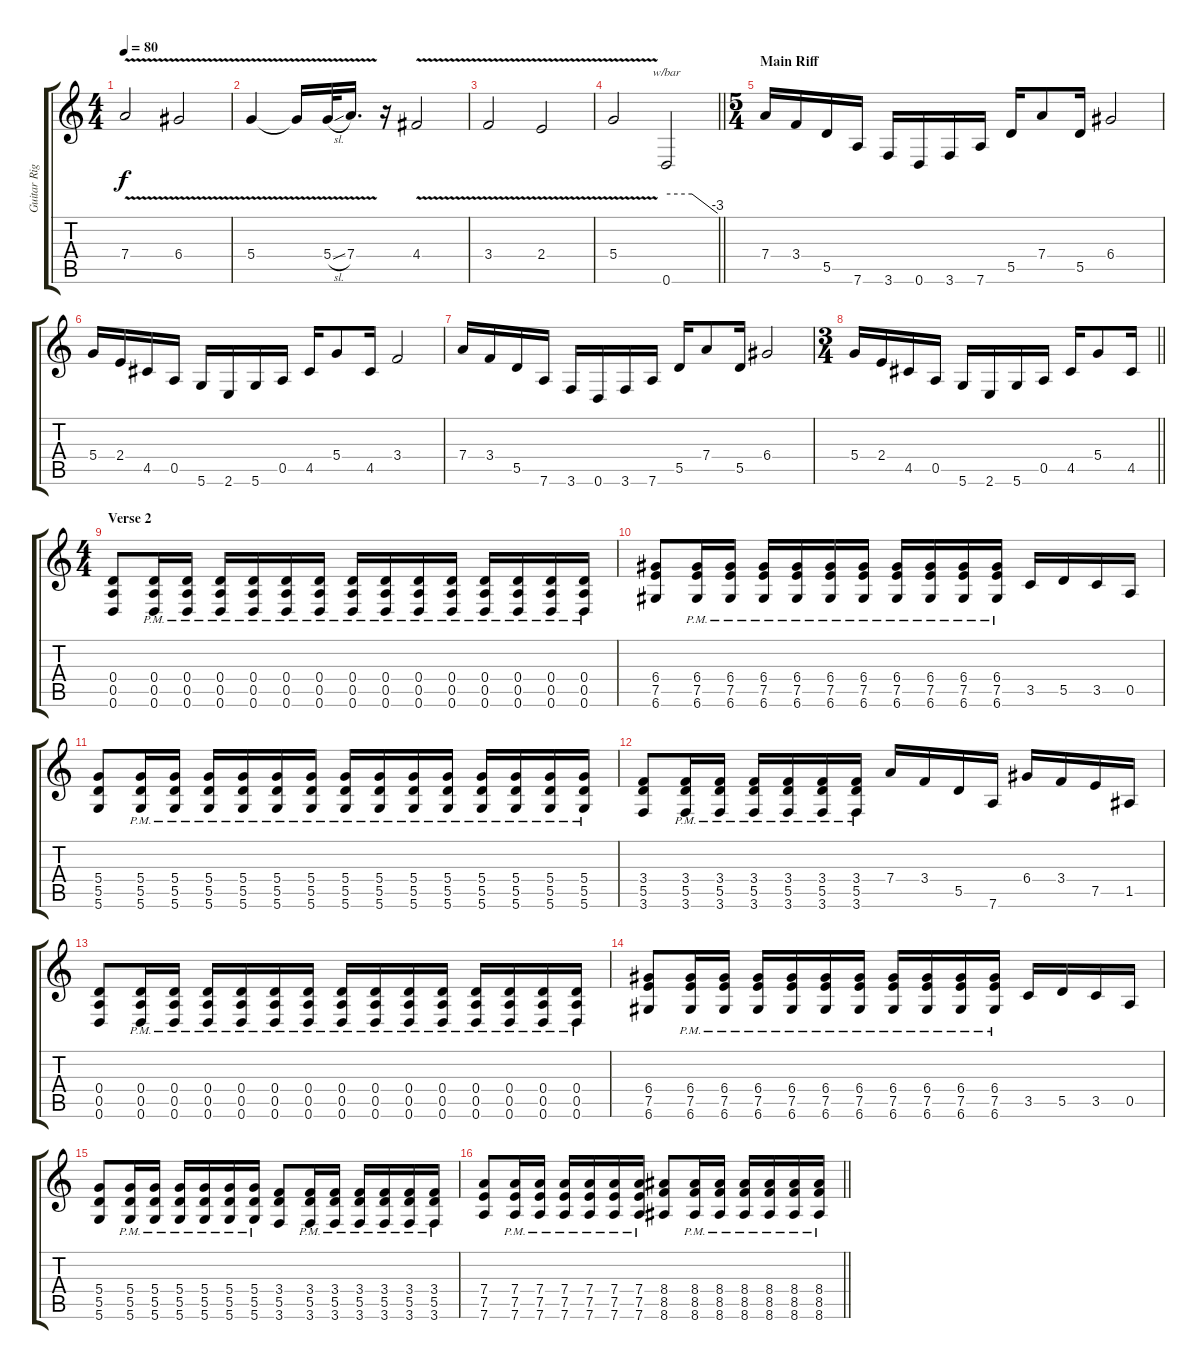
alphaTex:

\track ("Guitar Right" "Guitar Rig") {instrument distortionguitar}
\staff {score tabs}
\tuning (E4 B3 G3 D3 A2 D2) {hide}
\ts (4 4)
\tempo 80
\clef g2
\ks c
7.4{v}.2{dy f} 6.4{v}.2 |
5.4{v}.4 5.4{t}.16 5.4{v sl}.32 7.4{v}.16{d} r.16 4.4{v}.2 |
3.4{v}.2 2.4{v}.2 |
\barLineRight lightlight
5.4{v}.2 0.6.2{tbe (custom default 0 0 30 0 60 -12)} |
\ts (5 4)
\section ("" "Main Riff")
7.4.16 3.4.16 5.5.16 7.6.16 3.6.16 0.6.16 3.6.16 7.6.16 5.5.16 7.4.8 5.5.16 6.4.2 |
5.4.16 2.4.16 4.5.16 0.5.16 5.6.16 2.6.16 5.6.16 0.5.16 4.5.16 5.4.8 4.5.16 3.4.2 |
7.4.16 3.4.16 5.5.16 7.6.16 3.6.16 0.6.16 3.6.16 7.6.16 5.5.16 7.4.8 5.5.16 6.4.2 |
\ts (3 4)
\barLineRight lightlight
5.4.16 2.4.16 4.5.16 0.5.16 5.6.16 2.6.16 5.6.16 0.5.16 4.5.16 5.4.8 4.5.16 |
\ts (4 4)
\section ("" "Verse 2")
(0.4 0.5 0.6).8 (0.4{pm} 0.5{pm} 0.6{pm}).16 (0.4{pm} 0.5{pm} 0.6{pm}).16 (0.4{pm} 0.5{pm} 0.6{pm}).16 (0.4{pm} 0.5{pm} 0.6{pm}).16 (0.4{pm} 0.5{pm} 0.6{pm}).16 (0.4{pm} 0.5{pm} 0.6{pm}).16 (0.4{pm} 0.5{pm} 0.6{pm}).16 (0.4{pm} 0.5{pm} 0.6{pm}).16 (0.4{pm} 0.5{pm} 0.6{pm}).16 (0.4{pm} 0.5{pm} 0.6{pm}).16 (0.4{pm} 0.5{pm} 0.6{pm}).16 (0.4{pm} 0.5{pm} 0.6{pm}).16 (0.4{pm} 0.5{pm} 0.6{pm}).16 (0.4{pm} 0.5{pm} 0.6{pm}).16 |
(6.4 7.5 6.6).8 (6.4{pm} 7.5{pm} 6.6{pm}).16 (6.4{pm} 7.5{pm} 6.6{pm}).16 (6.4{pm} 7.5{pm} 6.6{pm}).16 (6.4{pm} 7.5{pm} 6.6{pm}).16 (6.4{pm} 7.5{pm} 6.6{pm}).16 (6.4{pm} 7.5{pm} 6.6{pm}).16 (6.4{pm} 7.5{pm} 6.6{pm}).16 (6.4{pm} 7.5{pm} 6.6{pm}).16 (6.4{pm} 7.5{pm} 6.6{pm}).16 (6.4{pm} 7.5{pm} 6.6{pm}).16 3.5.16 5.5.16 3.5.16 0.5.16 |
(5.4 5.5 5.6).8 (5.4{pm} 5.5{pm} 5.6{pm}).16 (5.4{pm} 5.5{pm} 5.6{pm}).16 (5.4{pm} 5.5{pm} 5.6{pm}).16 (5.4{pm} 5.5{pm} 5.6{pm}).16 (5.4{pm} 5.5{pm} 5.6{pm}).16 (5.4{pm} 5.5{pm} 5.6{pm}).16 (5.4{pm} 5.5{pm} 5.6{pm}).16 (5.4{pm} 5.5{pm} 5.6{pm}).16 (5.4{pm} 5.5{pm} 5.6{pm}).16 (5.4{pm} 5.5{pm} 5.6{pm}).16 (5.4{pm} 5.5{pm} 5.6{pm}).16 (5.4{pm} 5.5{pm} 5.6{pm}).16 (5.4{pm} 5.5{pm} 5.6{pm}).16 (5.4{pm} 5.5{pm} 5.6{pm}).16 |
(3.4 5.5 3.6).8 (3.4{pm} 5.5{pm} 3.6{pm}).16 (3.4{pm} 5.5{pm} 3.6{pm}).16 (3.4{pm} 5.5{pm} 3.6{pm}).16 (3.4{pm} 5.5{pm} 3.6{pm}).16 (3.4{pm} 5.5{pm} 3.6{pm}).16 (3.4{pm} 5.5{pm} 3.6{pm}).16 7.4.16 3.4.16 5.5.16 7.6.16 6.4.16 3.4.16 7.5.16 1.5.16 |
(0.4 0.5 0.6).8 (0.4{pm} 0.5{pm} 0.6{pm}).16 (0.4{pm} 0.5{pm} 0.6{pm}).16 (0.4{pm} 0.5{pm} 0.6{pm}).16 (0.4{pm} 0.5{pm} 0.6{pm}).16 (0.4{pm} 0.5{pm} 0.6{pm}).16 (0.4{pm} 0.5{pm} 0.6{pm}).16 (0.4{pm} 0.5{pm} 0.6{pm}).16 (0.4{pm} 0.5{pm} 0.6{pm}).16 (0.4{pm} 0.5{pm} 0.6{pm}).16 (0.4{pm} 0.5{pm} 0.6{pm}).16 (0.4{pm} 0.5{pm} 0.6{pm}).16 (0.4{pm} 0.5{pm} 0.6{pm}).16 (0.4{pm} 0.5{pm} 0.6{pm}).16 (0.4{pm} 0.5{pm} 0.6{pm}).16 |
(6.4 7.5 6.6).8 (6.4{pm} 7.5{pm} 6.6{pm}).16 (6.4{pm} 7.5{pm} 6.6{pm}).16 (6.4{pm} 7.5{pm} 6.6{pm}).16 (6.4{pm} 7.5{pm} 6.6{pm}).16 (6.4{pm} 7.5{pm} 6.6{pm}).16 (6.4{pm} 7.5{pm} 6.6{pm}).16 (6.4{pm} 7.5{pm} 6.6{pm}).16 (6.4{pm} 7.5{pm} 6.6{pm}).16 (6.4{pm} 7.5{pm} 6.6{pm}).16 (6.4{pm} 7.5{pm} 6.6{pm}).16 3.5.16 5.5.16 3.5.16 0.5.16 |
(5.4 5.5 5.6).8 (5.4{pm} 5.5{pm} 5.6{pm}).16 (5.4{pm} 5.5{pm} 5.6{pm}).16 (5.4{pm} 5.5{pm} 5.6{pm}).16 (5.4{pm} 5.5{pm} 5.6{pm}).16 (5.4{pm} 5.5{pm} 5.6{pm}).16 (5.4{pm} 5.5{pm} 5.6{pm}).16 (3.4 5.5 3.6).8 (3.4{pm} 5.5{pm} 3.6{pm}).16 (3.4{pm} 5.5{pm} 3.6{pm}).16 (3.4{pm} 5.5{pm} 3.6{pm}).16 (3.4{pm} 5.5{pm} 3.6{pm}).16 (3.4{pm} 5.5{pm} 3.6{pm}).16 (3.4{pm} 5.5{pm} 3.6{pm}).16 |
\barLineRight lightlight
(7.4 7.5 7.6).8 (7.4{pm} 7.5{pm} 7.6{pm}).16 (7.4{pm} 7.5{pm} 7.6{pm}).16 (7.4{pm} 7.5{pm} 7.6{pm}).16 (7.4{pm} 7.5{pm} 7.6{pm}).16 (7.4{pm} 7.5{pm} 7.6{pm}).16 (7.4{pm} 7.5{pm} 7.6{pm}).16 (8.4 8.5 8.6).8 (8.4{pm} 8.5{pm} 8.6{pm}).16 (8.4{pm} 8.5{pm} 8.6{pm}).16 (8.4{pm} 8.5{pm} 8.6{pm}).16 (8.4{pm} 8.5{pm} 8.6{pm}).16 (8.4{pm} 8.5{pm} 8.6{pm}).16 (8.4{pm} 8.5{pm} 8.6{pm}).16
